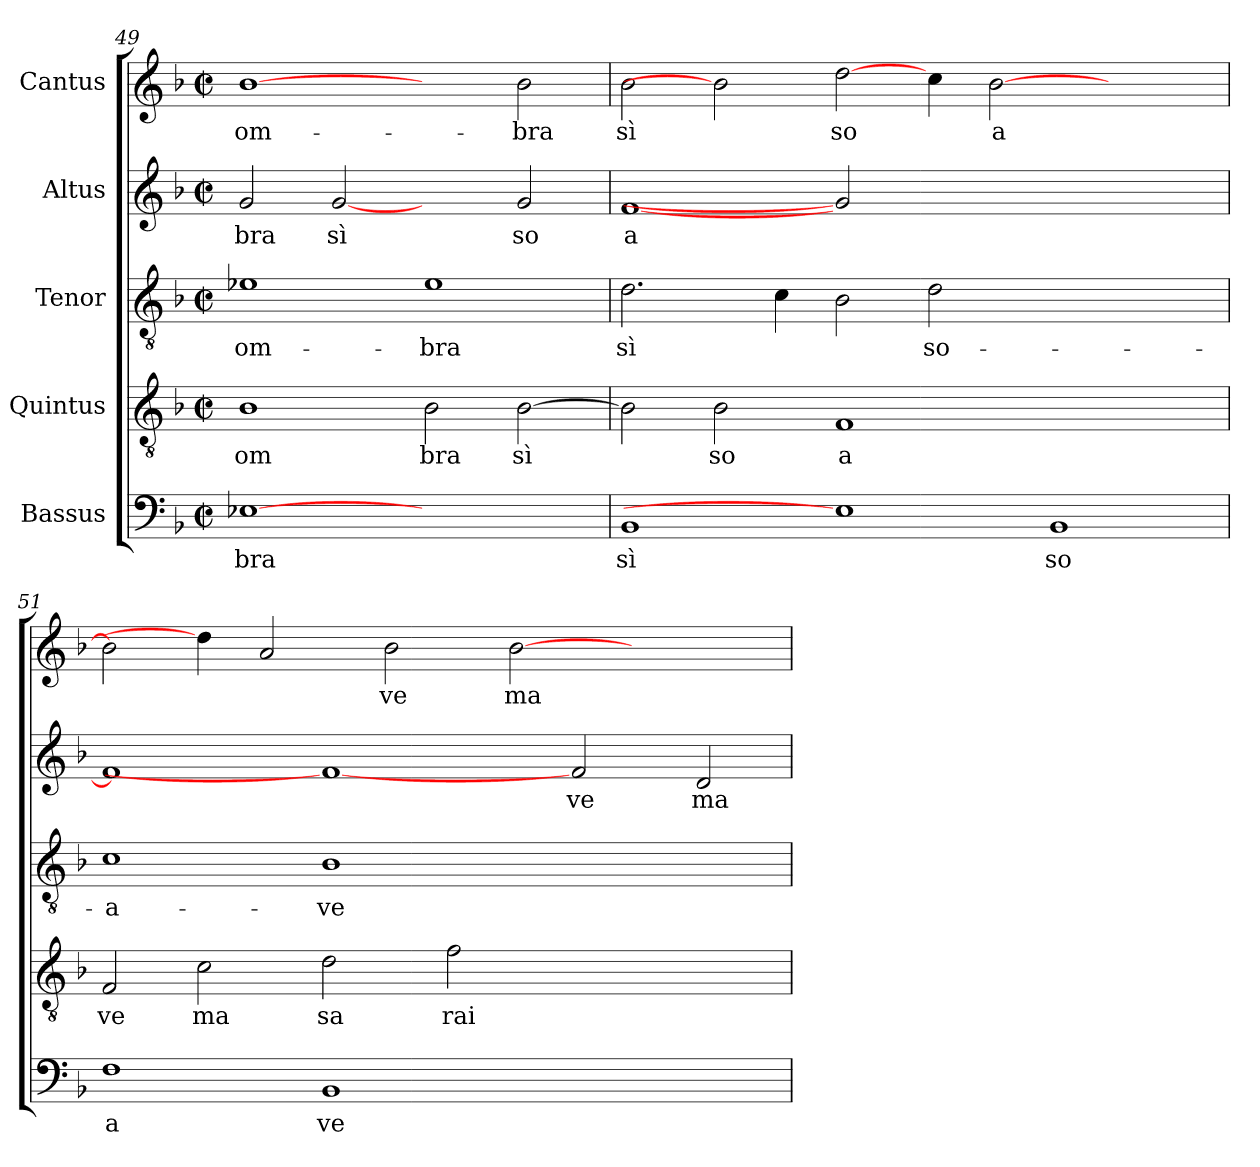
**kern	**text	**kern	**text	**kern	**text	**kern	**text	**kern	**text
*part5	*part5	*part4	*part4	*part3	*part3	*part2	*part2	*part1	*part1
*staff5	*staff5	*staff4	*staff4	*staff3	*staff3	*staff2	*staff2	*staff1	*staff1
*I"Bassus	*	*I"Quintus	*	*I"Tenor	*	*I"Altus	*	*I"Cantus	*
!!LO:PB:g=z
*clefF4	*	*clefGv2	*	*clefGv2	*	*clefG2	*	*clefG2	*
*k[b-]	*	*k[b-]	*	*k[b-]	*	*k[b-]	*	*k[b-]	*
*F:	*	*F:	*	*F:	*	*F:	*	*F:	*
*M2/2	*	*M2/2	*	*M2/2	*	*M2/2	*	*M2/2	*
*met(c|)	*	*met(c|)	*	*met(c|)	*	*met(c|)	*	*met(c|)	*
=49	=49	=49	=49	=49	=49	=49	=49	=49	=49
!	!LO:LY:b	!	!LO:LY:b:cj	!	!LO:LY:b	!	!LO:LY:b	!	!LO:LY:b:cj
[1E-X	bra	1B-	om	1e-X	om-	2g/	-bra	[1b-	om-
!	!	!	!	!	!	!	!LO:LY:b	!	!
.	.	.	.	.	.	[2g	sì	.	.
!	!	!	!LO:LY:b:cj	!	!LO:LY:b	!	!	!	!
1ryy	.	2B-\	bra	1e-	-bra	2ryy	.	2ryy	.
!	!	!	!LO:LY:b:cj	!	!	!	!LO:LY:b	!	!LO:LY:b:cj
.	.	[>2B-\	sì	.	.	2g/	so	2b-\	-bra
=50	=50	=50	=50	=50	=50	=50	=50	=50	=50
!	!LO:LY:b	!	!LO:LY:b:cj	!	!LO:LY:b	!	!LO:LY:b	!	!LO:LY:b:cj
1BB-	sì	2B-\]	.	2.d\	sì	[<1f	a	2b-\	sì
!	!	!	!LO:LY:b:cj	!	!	!	!	!	!
.	.	2B-\	so	.	.	.	.	2b-]	.
!	!	!	!	!	!LO:LY:b	!	!	!	!
.	.	.	.	4c\	.	.	.	.	.
!	!	!	!LO:LY:b:cj	!	!LO:LY:b	!	!	!	!LO:LY:b:cj
1E-]	.	1F	a	2B-\	.	2g]	.	[2dd\	so-
!	!	!	!	!	!LO:LY:b	!	!	!	!LO:LY:b:cj
.	.	.	.	2d\	so-	1.ryy	.	4cc\	--
!	!	!	!	!	!	!	!	!	!LO:LY:b:cj
.	.	.	.	.	.	.	.	[>2b-\	-a-
!	!LO:LY:b	!	!	!	!	!	!	!	!
1BB-	so	1ryy	.	1ryy	.	.	.	.	.
.	.	.	.	.	.	.	.	2.ryy	.
=51	=51	=51	=51	=51	=51	=51	=51	=51	=51
!	!LO:LY:b	!	!LO:LY:b:cj	!	!LO:LY:b	!	!LO:LY:b	!	!LO:LY:b:cj
1F	a	2F/	ve	1c	-a-	1f]	.	2b-\]	--
!	!	!	!LO:LY:b:cj	!	!	!	!	!	!
.	.	2c\	ma	.	.	.	.	4dd\]	.
!	!	!	!	!	!	!	!	!	!LO:LY:b:cj
.	.	.	.	.	.	.	.	2a/	--
!	!LO:LY:b	!	!LO:LY:b:cj	!	!LO:LY:b	!	!	!	!
1BB-	ve	2d\	sa	1B-	-ve	1f_	.	.	.
!	!	!	!	!	!	!	!	!	!LO:LY:b:cj
.	.	.	.	.	.	.	.	2b-\	-ve
!	!	!	!LO:LY:b:cj	!	!	!	!	!	!
.	.	2f\	rai	.	.	.	.	.	.
!	!	!	!	!	!	!	!	!	!LO:LY:b:cj
.	.	.	.	.	.	.	.	[>2b-\	ma
!	!	!	!	!	!	!	!LO:LY:b	!	!
1ryy	.	1ryy	.	1ryy	.	2f/	ve	.	.
.	.	.	.	.	.	.	.	2.ryy	.
!	!	!	!	!	!	!	!LO:LY:b	!	!
.	.	.	.	.	.	2d/	ma	.	.
=	=	=	=	=	=	=	=	=	=
*-	*-	*-	*-	*-	*-	*-	*-	*-	*-
